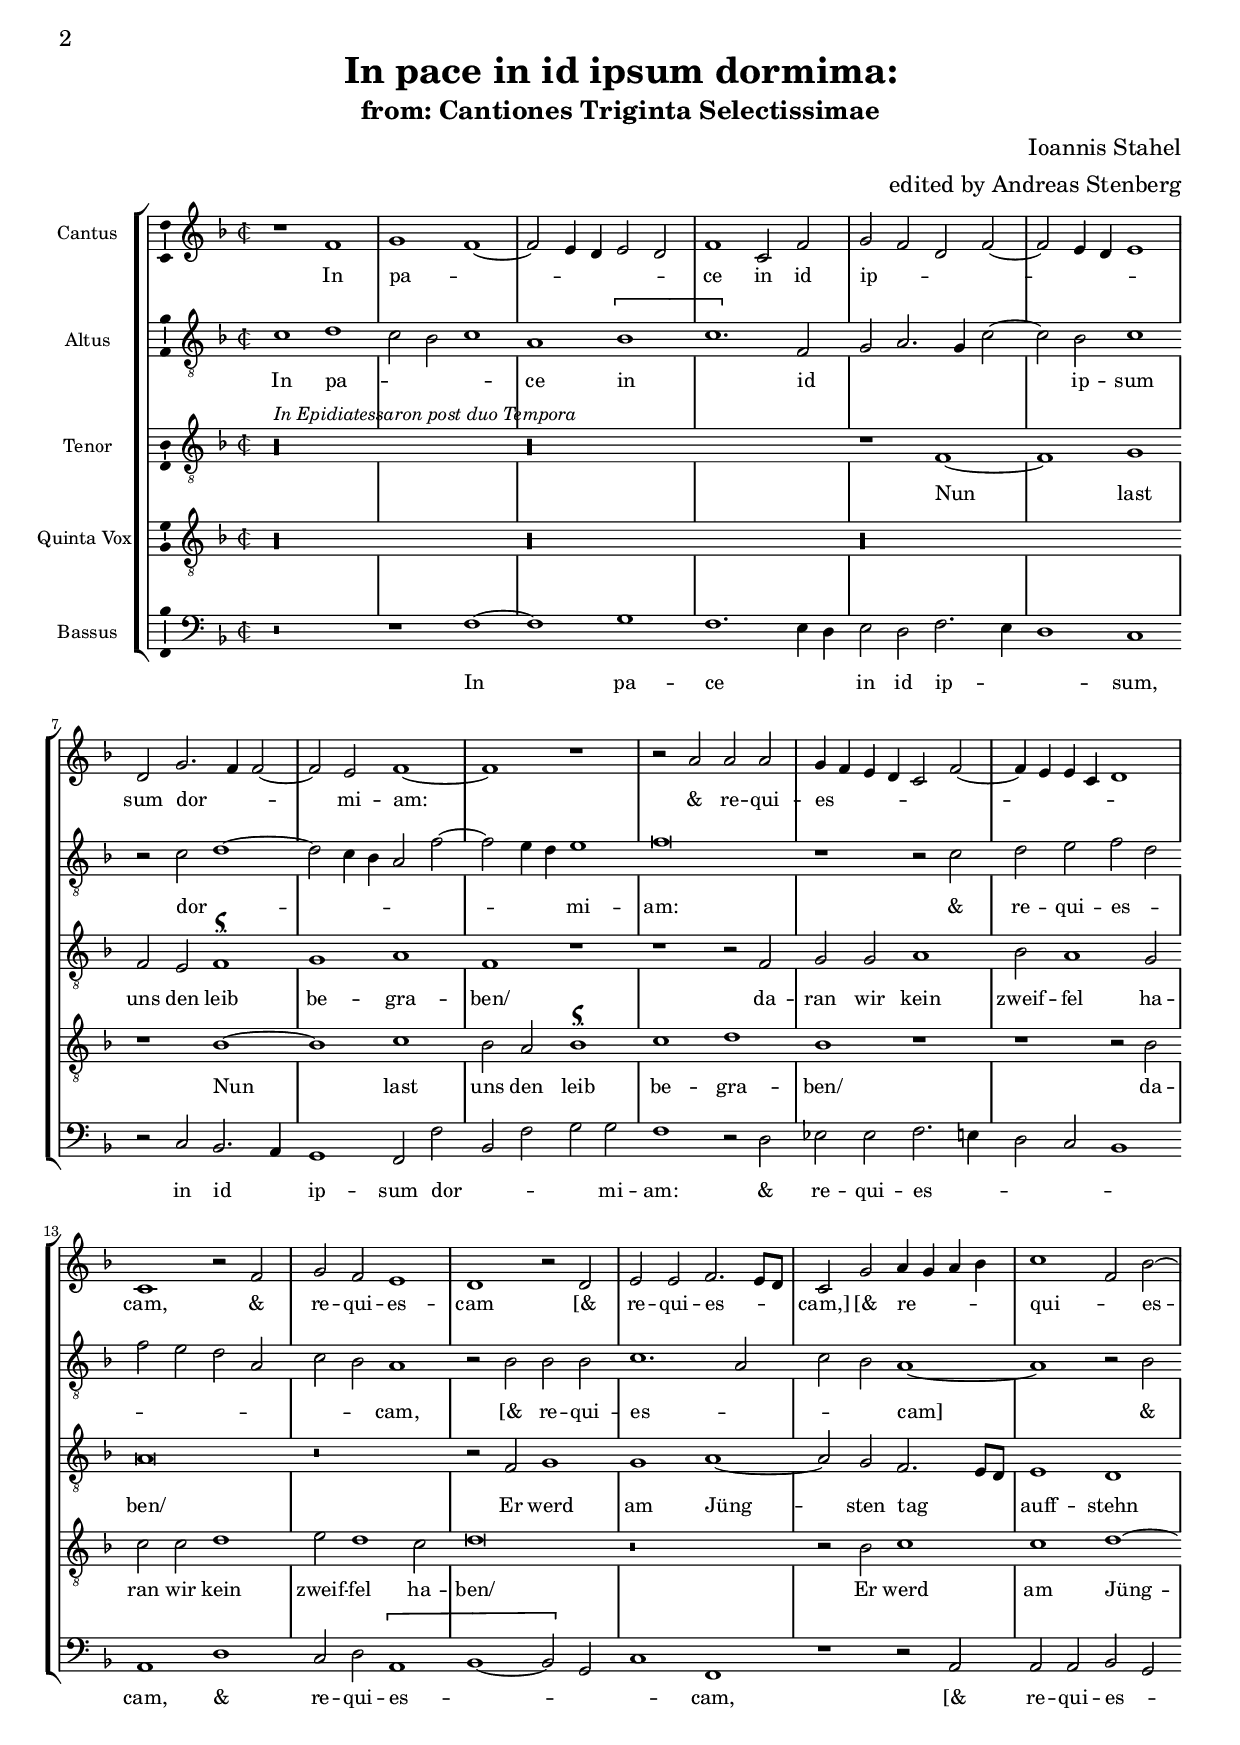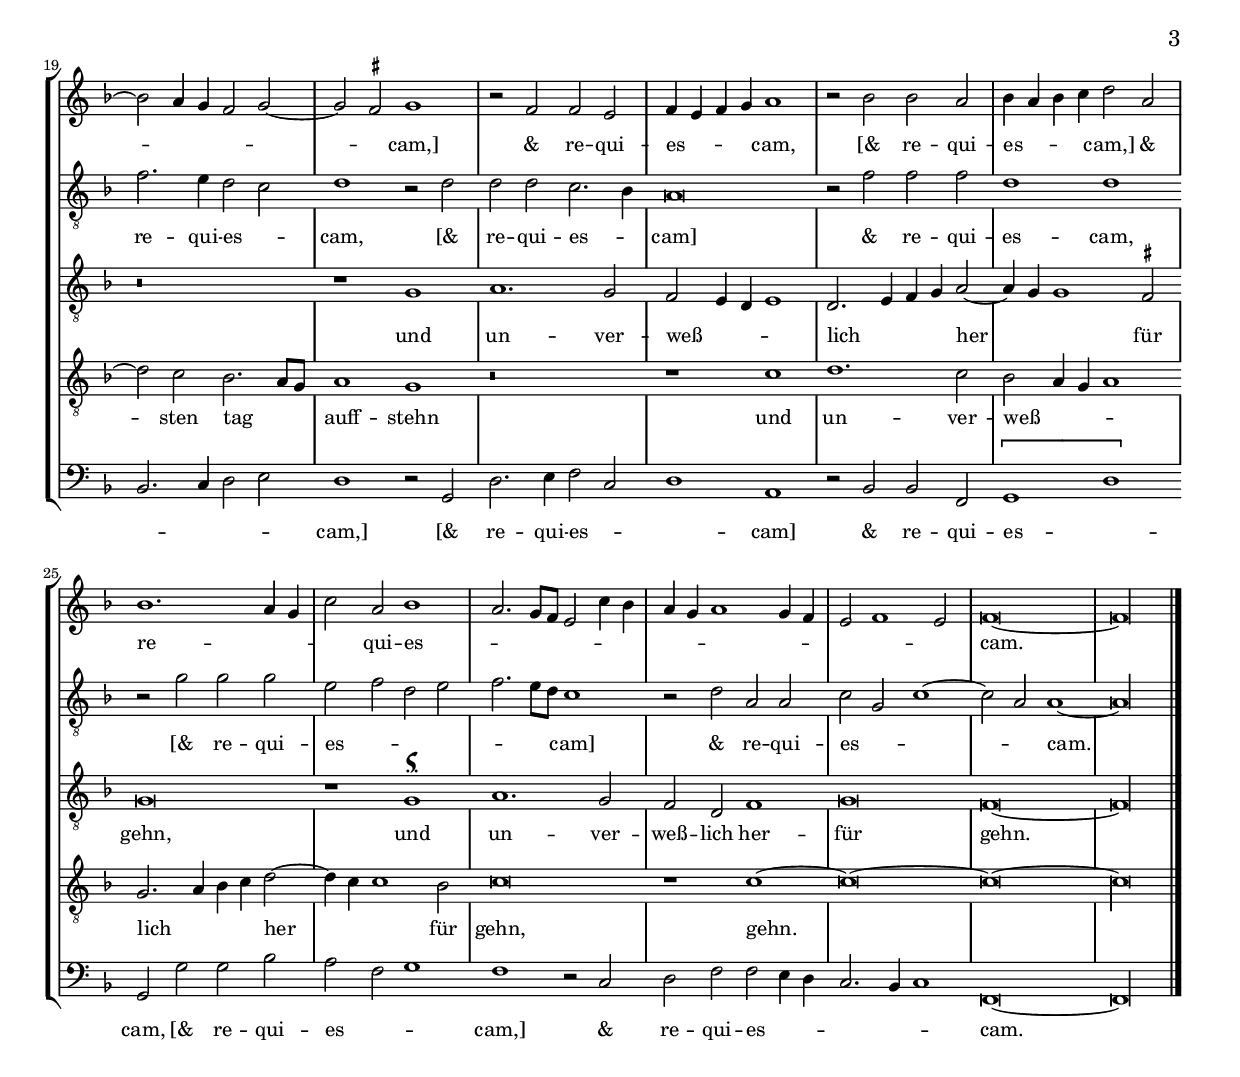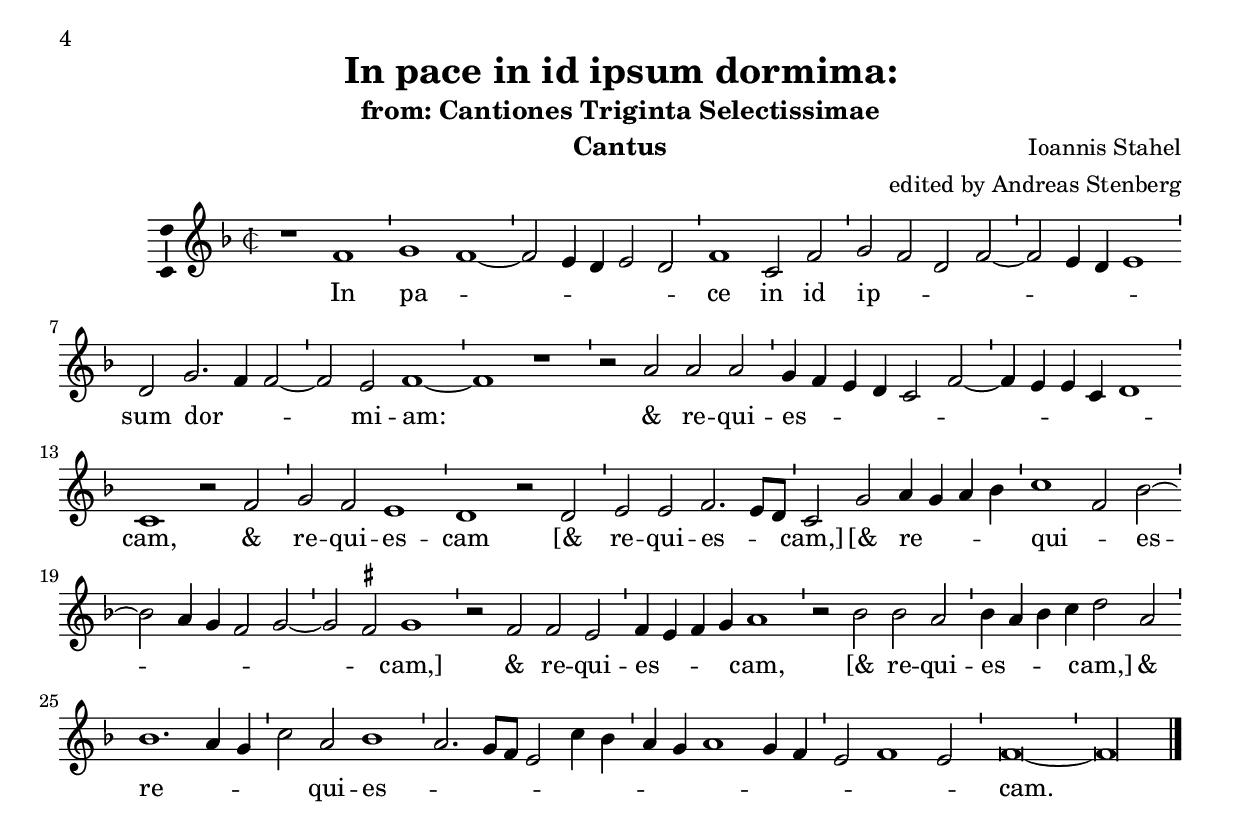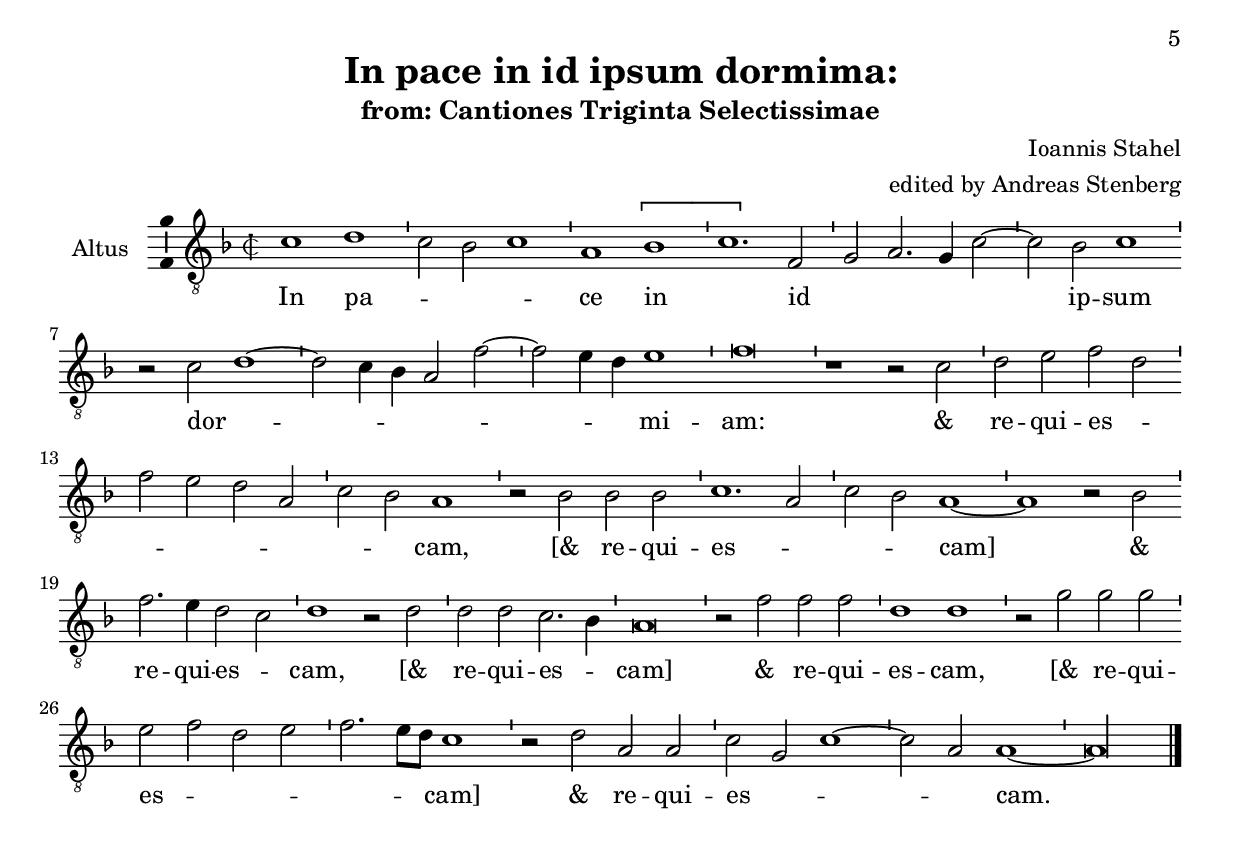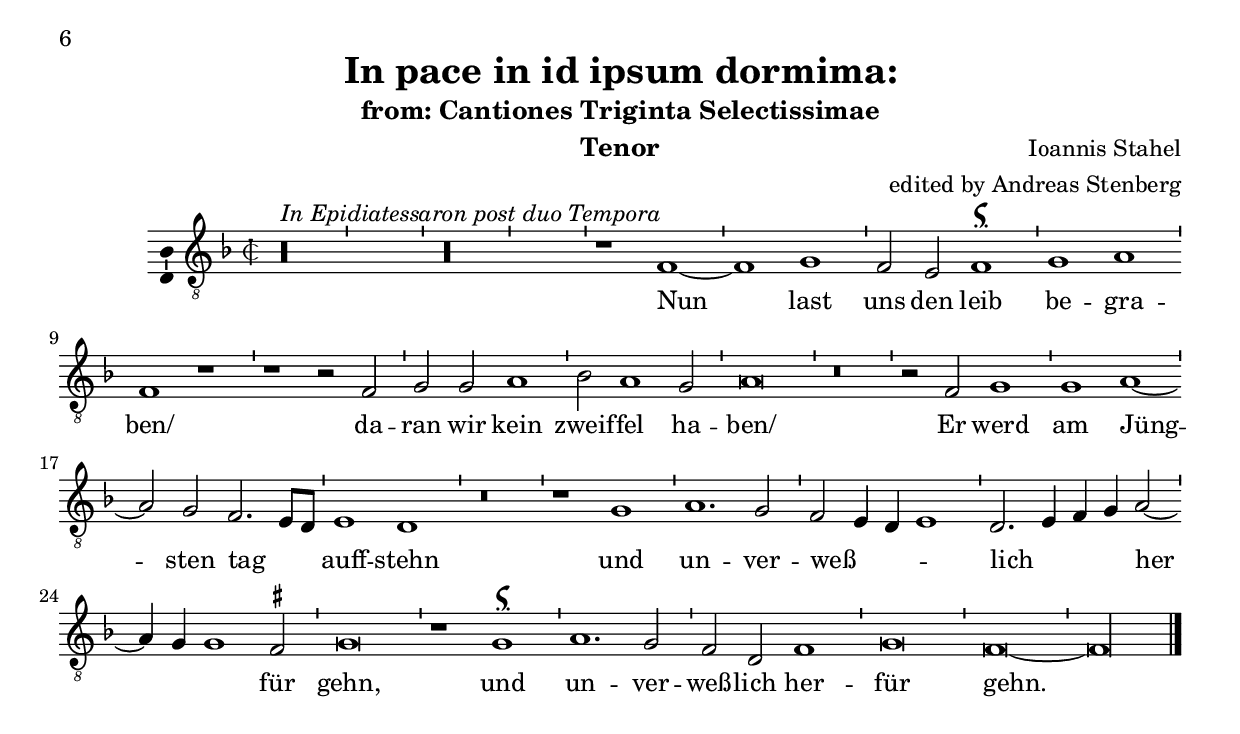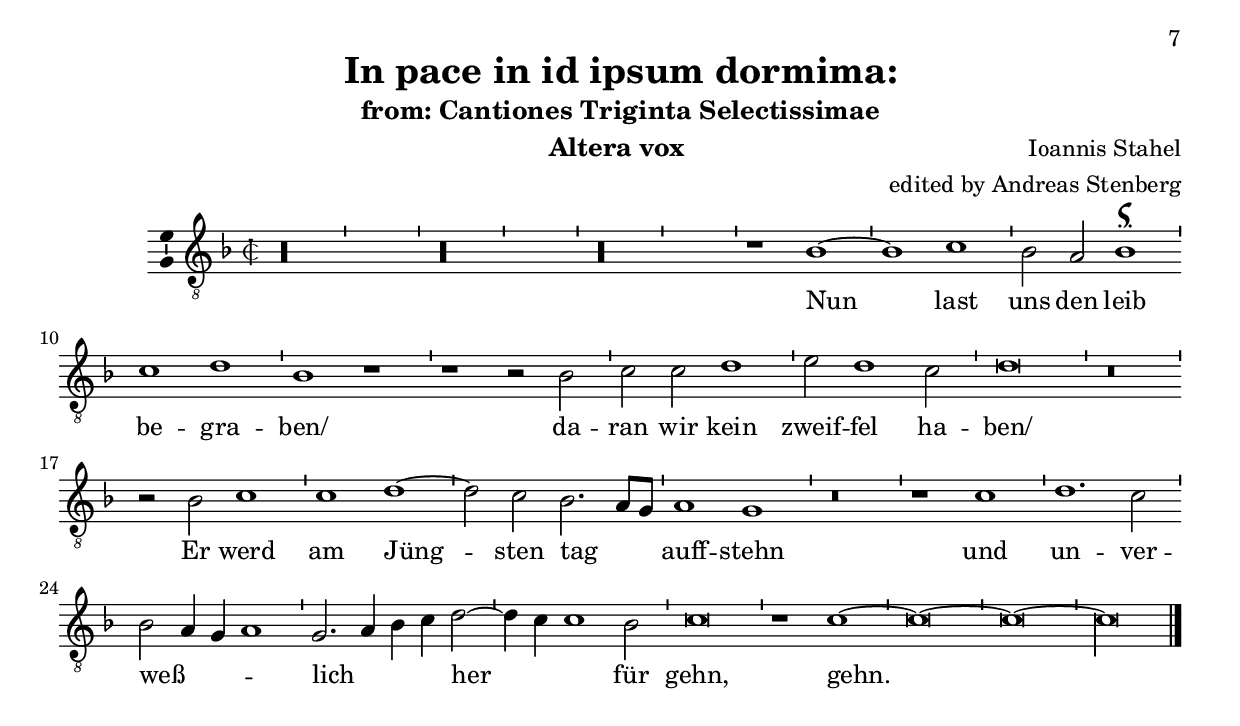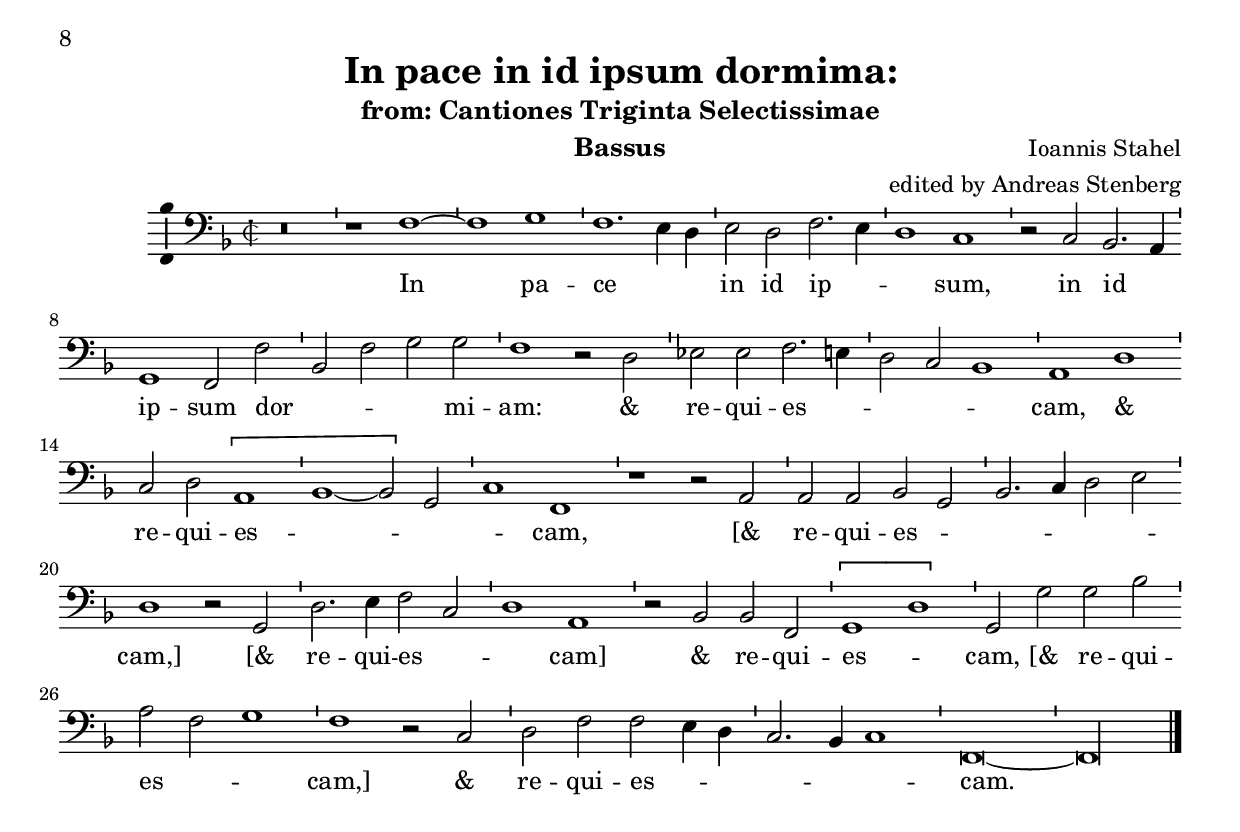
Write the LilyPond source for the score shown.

\version "2.18.2"
\language "deutsch"
\paper {
  ragged-bottom = ##t
  ragged-last-bottom = ##t
  print-all-headers = ##t
  page-breaking = #ly:minimal-breaking
}
% #(set-global-staff-size 18)
ficta = { \once \set  suggestAccidentals =##t }

\header {
  title = "In pace in id ipsum dormima:"
  subtitle = "from: Cantiones Triginta Selectissimae"
  composer = "Ioannis Stahel"
  arranger = "edited by Andreas Stenberg"
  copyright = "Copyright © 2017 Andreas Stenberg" 
}

global = {
  \key f \major
  \override Staff.TimeSignature.style = #'mensural  
  \time 2/2
  \set Timing.measureLength =#(ly:make-moment 8/4)
  \hide Slur
}

soprano = \relative c' {
  \global
  % Music follows here.
  %\undo \hide Staff.BarLine 
  %% page 1 system 1
  r1 f1
  g1( f1~
  f2 e4 d4 e2 d2)
  f1 c2 f2
  g2( f2 d2 f2~
  f2 e4 d4 e1)
  d2 g2.( f4 f2~
  f2) e2 
  %% page 1 system 2
  f1~
  f1 r1 
  r2 a2 a2 a2 
  g4( f4 e4 d4 c2 f2~
  f4 e4 e4 c4  d1) 
  c1  r2 f2 
  g2 f2 e1 
  d1 r2 d2 
  e2 e2 f2.( e8 d8) 
  c2 g'2
  %% page 1 system 3
  a4( g4 a4 b4) 
  c1(  f,2) b2~(
  b2 a4 g4 f2 g2~
  g2 \ficta fis2) g1 
  r2 f2  f2 e2 
  f4( e4 f4 g4) a1 
  r2 b2 b2 a2 
  b4( a4 b4 c4)
  %% page 1 system 2
  d2 a2 
  b1.( a4 g4 
  c2)  a2 b1( 
  a2.  g8 f8   e2 c'4 b4 
  a4 g4 a1 g4 f4 
  e2 f1 e2) 
  f\breve~
  \cadenzaOn
  f\longa
  \undo \hide Staff.BarLine
  \bar "|."
}

alto = \relative c' {
  \global
  % Music follows here.
  %% page 1 system 1
  c1 d1(
  c2 b2 c1)
  a1 \[b1( 
  c1.)\] f,2(
  g2 a2. g4 c2~
  c2) b2 c1
  r2 c2( d1~
  d2 c4 b4 a2 f'2~
  f2 e4 d4)
  %% page 1 system 2
  e1
  f\breve
  r1  r2 c2
  d2 e2 f2( d2
  f2 e2 d2 a2
  c2 b2) a1
  r2 b2 b2 b2
  c1.( a2
  c2 b2) a1~
  a1 r2 b2
  f'2. e4 d2( c2)
  %% page 1 system 3
  d1 r2 d2
  d2 d2 c2.( b4)
  a\breve
  r2 f'2 f2 f2
  d1 d1
  r2 g2 g2 g2
  e2( f2 d2 e2
  f2. e8 d8) c1
  r2 d2 a2 a2
  c2( g2 c1~
  c2 a2) a1~
  %\cadenzaOn
  a\longa
  \undo \hide Staff.BarLine
  \bar "|."
}

tenor = \relative c' {
  \global
  % Music follows here.
  %% p.1 s.1{
  \tag #'ten { 
    r \longa^\markup { \italic "In Epidiatessaron post duo Tempora"}
    r\longa           
  }
  \tag #'tenII {
    r\longa
    r\longa
    r\longa
  }
  r1 f,1~
  f1 g1
  f2 e2 f1^\signumcongruentiae
  g1 a1
  f1 r1
  r1 r2 f2
  g2 g2 
  %% page 1 system 2
  a1
  b2 a1 g2
  a\breve
  r\breve
  r2 f2 g1
  g1 a1~
  a2 g2 f2.( e8 d8) 
  e1 d1
  r\breve
  r1 g1
  a1. g2
  %% page 1 system 3
  f2( e4 d4 e1)
  d2.( e4 f4 g4) a2~(
  a4 g4 g1) \tag #'ten { \ficta fis2 } \tag #'tenII { f2 }
  g\breve
  \tag #'ten {
    r1 g1^\signumcongruentiae 
    a1. g2
    f2 d2 f1
    g\breve
    f\breve~
    \cadenzaOn
    f\longa
  }
  \tag #'tenII {
    r1 g1~
    g\breve~
    g\breve~
    \cadenzaOn
    g\longa
  }
  \undo \hide Staff.BarLine
  \bar "|."
}
diatonicScale = \relative c'{ g a c d e f g a b c d e f  }
tenorII = \relative c' {
  \global
  % Music follows here.
  \modalTranspose d g \diatonicScale 
  \tenor
  %\cadenzaOn
  \undo \hide Staff.BarLine
  \bar "|."
}

bass = \relative c {
  \global
  % Music follows here.
  %% page 1 system 1
  r \breve
  r1 f1~
  f1 g1
  f1.( e4 d4)
  e2 d2 f2.( e4
  d1) c1
  r2 c2 b2.( a4)
  g1 f2 f'2(
  b,2 f'2
  %% page 1 system 2
  g2) g2 f1
  r2 d2 es2 es2
  f2.( e4 d2 c2
  b1) a1
  d1 c2 d2
  \[a1( b1~
  b2\] g2 c1)
  f,1 r1
  r2 a2 a2 a2
  b2( g2 b2. c4
  %% page 1 system 3
  d2 e2) d1
  r2 g,2 d'2. e4
  f2( c2 d1)
  a1 r2 b2
  b2 f2 \[g1(
  d'1)\] g,2 g'2
  g2 b2 a2( f2
  g1) f1
  r2 c2 d2 f2 f2(
  e4 d4 
  %% pgae 1 system 4
  c2. b4 c1)
  f,\breve~
  \cadenzaOn
  f\longa
  \undo \hide Staff.BarLine
  \bar "|."
}

sopranoVerse = \lyricmode {
  % Lyrics follow here.
  In pa -- ce in id ip -- sum dor -- mi -- am:
  "&" re -- qui -- es -- cam, 
  "&" re -- qui -- es -- cam 
  "[&" re -- qui -- es -- cam,]
  "[&" re -- qui -- es -- cam,]
  "&" re -- qui -- es -- cam,
  "[&" re -- qui -- es -- cam,]
  "&" re -- qui -- es -- cam. 
}

altoVerse = \lyricmode {
  % Lyrics follow here.
  In pa -- ce in id ip -- sum dor -- mi -- am:
  "&" re -- qui -- es -- cam,
  "[&" re -- qui -- es -- cam]
  "&" re -- qui -- es -- cam,
  "[&" re -- qui -- es -- cam]
  "&" re -- qui -- es -- cam,
  "[&" re -- qui -- es -- cam]
  "&" re -- qui -- es -- cam.
}

tenorVerse = \lyricmode {
  % Lyrics follow here.
  Nun last uns den leib be -- gra -- ben/ 
  da -- ran wir kein zweif -- fel ha -- ben/
  Er werd am Jüng -- sten tag auff -- stehn
  und un -- ver -- weß -- lich her für gehn,
  \tag #'ten { und un -- ver -- weß -- lich her -- für gehn. }
  gehn.
}

bassVerse = \lyricmode {
  % Lyrics follow here.
  In pa -- ce in id ip -- sum,
  in id ip -- sum dor -- mi -- am:
  "&" re -- qui -- es -- cam,
  "&" re -- qui -- es -- cam,
  "[&" re -- qui -- es -- cam,]
  "[&" re -- qui -- es -- cam]
  "&" re -- qui -- es -- cam,
  "[&" re -- qui -- es -- cam,]
  "&" re -- qui -- es -- cam.
}

rehearsalMidi = #
(define-music-function
 (parser location name midiInstrument lyrics) (string? string? ly:music?)
 #{
   \unfoldRepeats <<
     \new Staff = "soprano" \new Voice = "soprano" { \soprano }
     \new Staff = "alto" \new Voice = "alto" { \alto }
     \new Staff = "tenor" \new Voice = "tenor" { \keepWithTag #'ten  \tenor }
     \new Staff = "Altera_vox" \new Voice = "Altera_vox" { \keepWithTag #'tenII \tenorII }
     \new Staff = "bass" \new Voice = "bass" { \bass }
     \context Staff = $name {
       \set Score.midiMinimumVolume = #0.5
       \set Score.midiMaximumVolume = #0.5
       \set Score.midiInstrument ="choir aahs"
       \set Score.tempoWholesPerMinute = #(ly:make-moment 60 1)
       \set Staff.midiMinimumVolume = #0.8
       \set Staff.midiMaximumVolume = #1.0
       \set Staff.midiInstrument = $midiInstrument
     }
     \new Lyrics \with {
       alignBelowContext = $name
     } \lyricsto $name $lyrics
   >>
 #})

\score {
  \new StaffGroup <<
    \new Staff \with {
      midiInstrument = "choir aahs"
      instrumentName = "Cantus"
      \consists "Ambitus_engraver"
    } { %  \hide Staff.BarLine 
      \soprano }
    \addlyrics { \sopranoVerse }
    \new Staff \with {
      midiInstrument = "choir aahs"
      instrumentName = "Altus"
      \consists "Ambitus_engraver"
    } { \clef "treble_8"   \hide Staff.BarLine 
        \alto }
    \addlyrics { \altoVerse }
    \new Staff \with {
      midiInstrument = "choir aahs"
      instrumentName = "Tenor"
      \consists "Ambitus_engraver"
    } { \clef "treble_8"   \hide Staff.BarLine 
        \keepWithTag #'ten
        \tenor }
    \addlyrics { \tenorVerse }
    \new Staff \with {
      midiInstrument = "choir aahs"
      instrumentName = "Quinta Vox"
      \consists "Ambitus_engraver"
    } { \clef "treble_8"   \hide Staff.BarLine 
        \keepWithTag #'tenII
        \tenorII }
    \addlyrics {  \removeWithTag #'ten  \tenorVerse }
    \new Staff \with {
      midiInstrument = "choir aahs"
      instrumentName = "Bassus"
      \consists "Ambitus_engraver"
    } { \clef bass   \hide Staff.BarLine 
        \bass }
    \addlyrics { \bassVerse }
  >>
  \layout { #(layout-set-staff-size 16) }
  \midi {
    \tempo 1=60
  }
  \header {
    piece = ""
    breakbefore = ##t
  }
}

\score {
  \new Staff \with {
    midiInstrument = "choir aahs"
    %      instrumentName = "Cantus"
    \consists "Ambitus_engraver"
  } { \set Timing.defaultBarType = "'" \compressFullBarRests  \soprano }
  \addlyrics { \sopranoVerse }
  \layout { #(layout-set-staff-size 20)}
  \header {
    instrument = "Cantus"
    breakbefore = ##t
  }
}

\score {
  \new Staff \with {
    midiInstrument = "choir aahs"
    instrumentName = "Altus"
    \consists "Ambitus_engraver"
  } { \clef "treble_8" \set Timing.defaultBarType =  "'"  \compressFullBarRests \alto }
  \addlyrics { \altoVerse }
  \layout { #(layout-set-staff-size 20)}
  \header {
    %   instrument = "Altus"
    breakbefore = ##t
  }
}

\score {
  \new StaffGroup <<
    \new Staff \with {
      midiInstrument = "choir aahs"
      %      instrumentName = "Tenor"
      \consists "Ambitus_engraver"
    } { \clef "treble_8" 
        \set Timing.defaultBarType =  "'" 
        \keepWithTag #'ten \tenor }
    \addlyrics { \tenorVerse }
  >>
  \layout { #(layout-set-staff-size 20)}
  \header {
    instrument = "Tenor"
    breakbefore = ##t
  }
}
\score {
  \new Staff \with {
    midiInstrument = "choir aahs"
    %      instrumentName = "Altera vox"
    \consists "Ambitus_engraver"
  } { \clef "treble_8" 
      \set Timing.defaultBarType = "'"
      \keepWithTag #'tenII \tenorII }
  \addlyrics { \removeWithTag #'ten  \tenorVerse }
  \layout { #(layout-set-staff-size 20)}
  \header {
    instrument = "Altera vox "
    breakbefore = ##t
  }
}

\score {
  \new Staff \with {
    midiInstrument = "choir aahs"
    %      instrumentName = "Bass"
    \consists "Ambitus_engraver"
  } { \clef bass \set Timing.defaultBarType = "'" \compressFullBarRests \bass }
  \addlyrics { \bassVerse }
  \layout { #(layout-set-staff-size 20)}
  \header {
    instrument = "Bassus"
    breakbefore = ##t
  }
}

% Rehearsal MIDI files:
\book {
  \bookOutputSuffix "soprano"
  \score {
    \rehearsalMidi "soprano" "soprano sax" \sopranoVerse
    \midi { }
  }
}

\book {
  \bookOutputSuffix "alto"
  \score {
    \rehearsalMidi "alto" "soprano sax" \altoVerse
    \midi { }
  }
}

\book {
  \bookOutputSuffix "tenor"
  \score {
    \rehearsalMidi "tenor" "tenor sax" \tenorVerse
    \midi { }
  }
}
\book {
  \bookOutputSuffix "altera_vox"
  \score {
    \rehearsalMidi "Altera_vox" "tenor sax" \tenorVerse
    \midi { }
  }
}

\book {
  \bookOutputSuffix "bass"
  \score {
    \rehearsalMidi "bass" "tenor sax" \bassVerse
    \midi { }
  }
}

